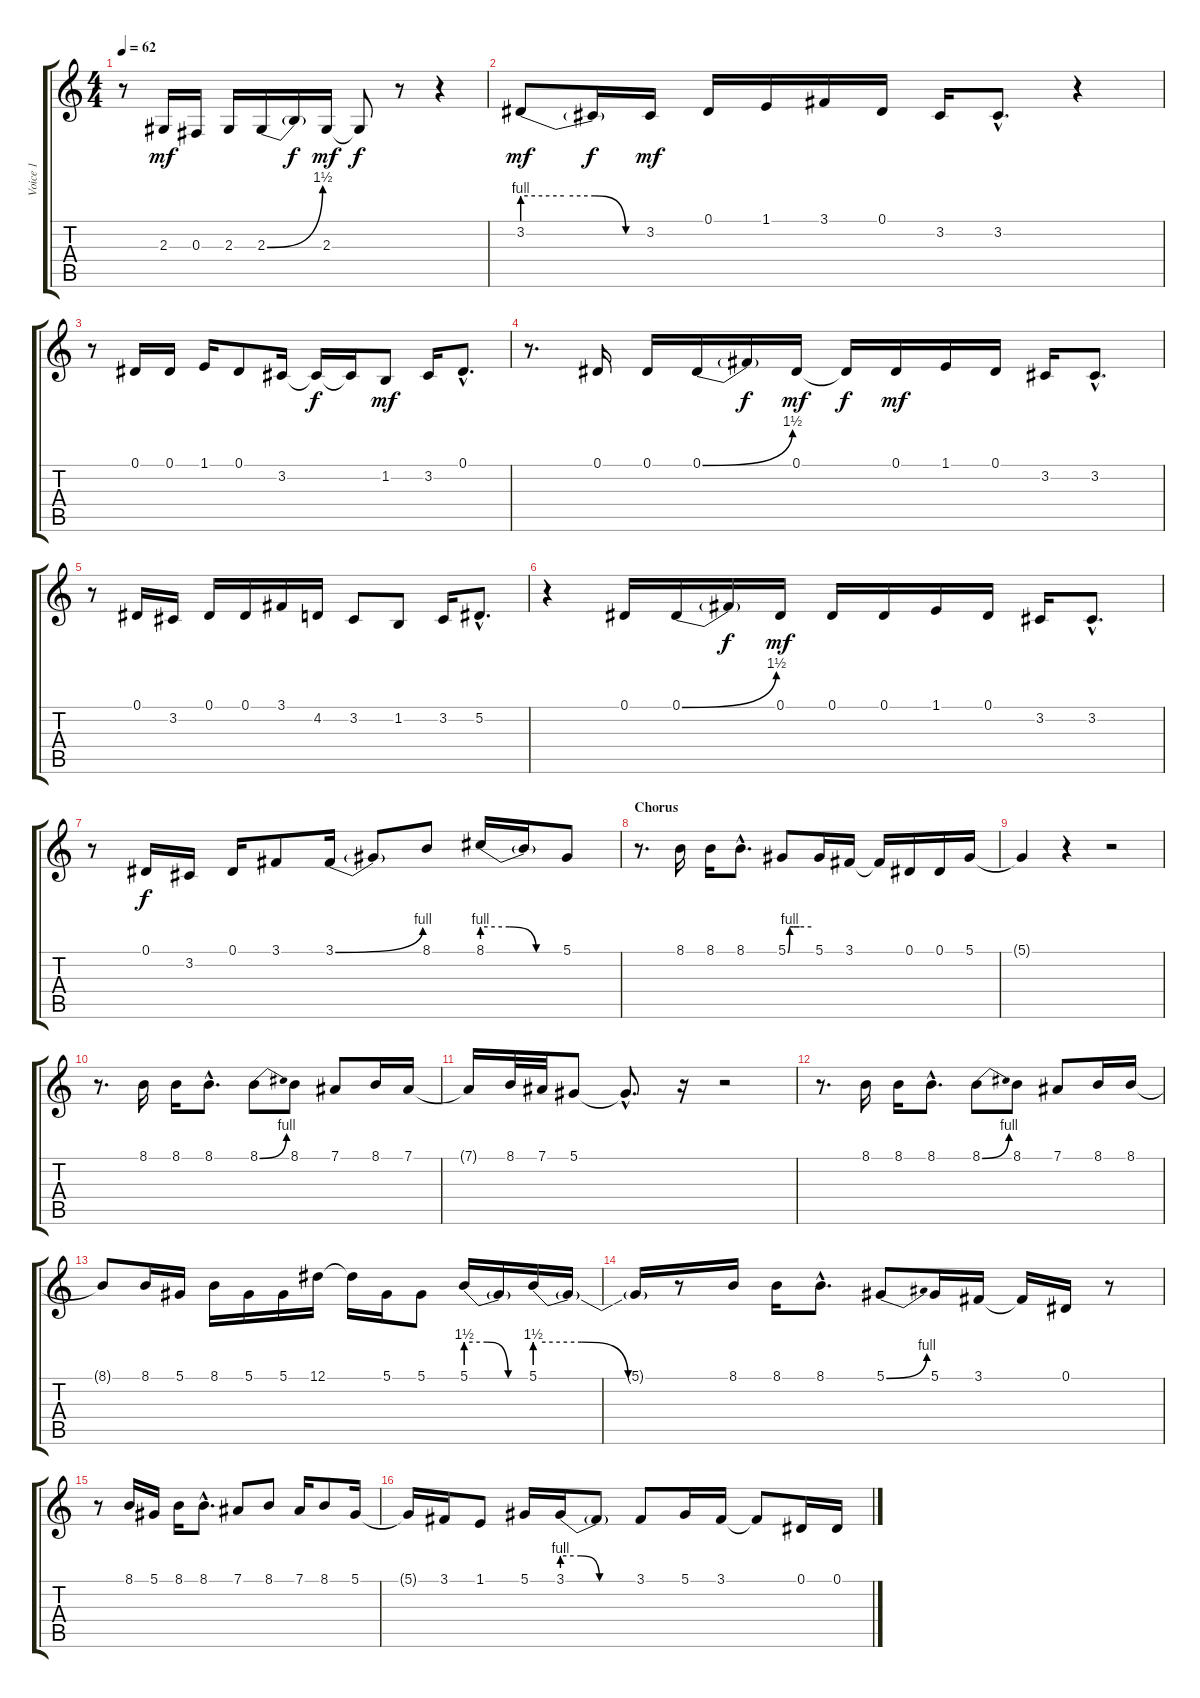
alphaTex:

\track ("Voice 1" "Voice 1") {instrument lead2sawtooth}
\staff {score tabs}
\tuning (Eb4 Bb3 Gb3 Db3 Ab2 Eb2) {hide}
\ts (4 4)
\tempo 62
\clef g2
\ks c
r.8{dy mf} 2.3.16 0.3.16 2.3.16 2.3{be (bend 0 0 60 6)}.16 2.3{t}.16{dy f} 2.3.16{dy mf} 2.3{t}.8{dy f} r.8 r.4 |
3.2{be (custom 0 4 20 4 35 4 50 0 60 0)}.8{dy mf} 3.2{t}.16{dy f} 3.2.16{dy mf} 0.1.16 1.1.16 3.1.16 0.1.16 3.2.16 3.2{hac}.8{d} r.4 |
r.8 0.1.16 0.1.16 1.1.16 0.1.8 3.2.16 3.2{t}.16{dy f} 3.2{t}.16 1.2.8{dy mf} 3.2.16 0.1{hac}.8{d} |
r.8{d} 0.1.16 0.1.16 0.1{be (bend 0 0 60 6)}.16 0.1{t}.16{dy f} 0.1.16{dy mf} 0.1{t}.16{dy f} 0.1.16{dy mf} 1.1.16 0.1.16 3.2.16 3.2{hac}.8{d} |
r.8 0.1.16 3.2.16 0.1.16 0.1.16 3.1.16 4.2.16 3.2.8 1.2.8 3.2.16 5.2{hac}.8{d} |
r.4 0.1.16 0.1{be (bend 0 0 60 6)}.16 0.1{t}.16{dy f} 0.1.16{dy mf} 0.1.16 0.1.16 1.1.16 0.1.16 3.2.16 3.2{hac}.8{d} |
r.8 0.1.16{dy f} 3.2.16 0.1.16 3.1.8 3.1{be (bend 0 0 60 4)}.16 3.1{t}.8 8.1.8 8.1{be (custom 0 4 20 4 40 0 60 0)}.16 8.1{t}.16 5.1.8 |
\section ("" "Chorus")
r.8{d} 8.1.16 8.1.16 8.1{hac}.8{d} 5.1{be (custom 0 0 5 4 15 4 30 4 60 4)}.8 5.1.16 3.1.16 3.1{t}.16 0.1.16 0.1.16 5.1.16 |
5.1{t}.4 r.4 r.2 |
r.8{d} 8.1.16 8.1.16 8.1{hac}.8{d} 8.1{be (bend 0 0 60 4)}.8 8.1.8 7.1.8 8.1.16 7.1.16 |
7.1{t}.16 8.1.32 7.1.32 5.1.8 5.1{hac t}.8{d} r.16 r.2 |
r.8{d} 8.1.16 8.1.16 8.1{hac}.8{d} 8.1{be (bend 0 0 60 4)}.8 8.1.8 7.1.8 8.1.16 8.1.16 |
8.1{t}.8 8.1.16 5.1.16 8.1.16 5.1.16 5.1.16 12.1.16 12.1{t}.16 5.1.16 5.1.8 5.1{be (custom 0 6 20 6 40 0 60 0)}.16 5.1{t}.16 5.1{be (custom 0 6 20 6 40 0 60 0)}.16 5.1{t}.16 |
5.1{t}.16 r.8 8.1.16 8.1.16 8.1{hac}.8{d} 5.1{be (bend 0 0 60 4)}.8 5.1.16 3.1.16 3.1{t}.16 0.1.16 r.8 |
r.8 8.1.16 5.1.16 8.1.16 8.1{hac}.8{d} 7.1.8 8.1.8 7.1.16 8.1.8 5.1.16 |
5.1{t}.16 3.1.16 1.1.8 5.1.16 3.1{be (custom 0 4 15 4 30 0 40 0 60 0)}.16 3.1{t}.8 3.1.8 5.1.16 3.1.16 3.1{t}.8 0.1.16 0.1.16
